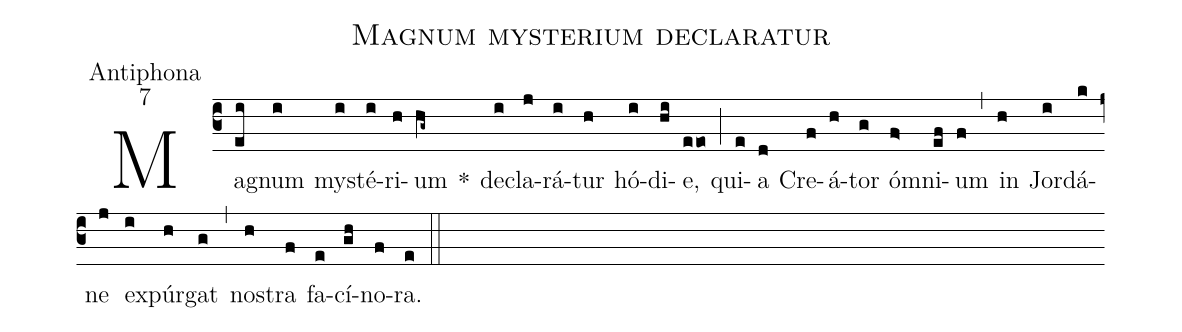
name:Magnum mysterium declaratur;
office-part:Antiphona;
mode:7;
%%
(c3) Ma(ei)gnum(i) my(i)sté(i)ri(h)um(hg~) *() de(i)cla(j)rá(i)tur(h) hó(i)di(hi)e,(eeo) (;) qui(e)a(d) Cre(f)á(h)tor(g) ó(f>)mni(ef)um(f) (,) in(h) Jor(i)dá(k)ne(j) ex(i)púr(h)gat(g) (,) no(h)stra(f) fa(e)cí(gh)no(f)ra.(e) (::)
